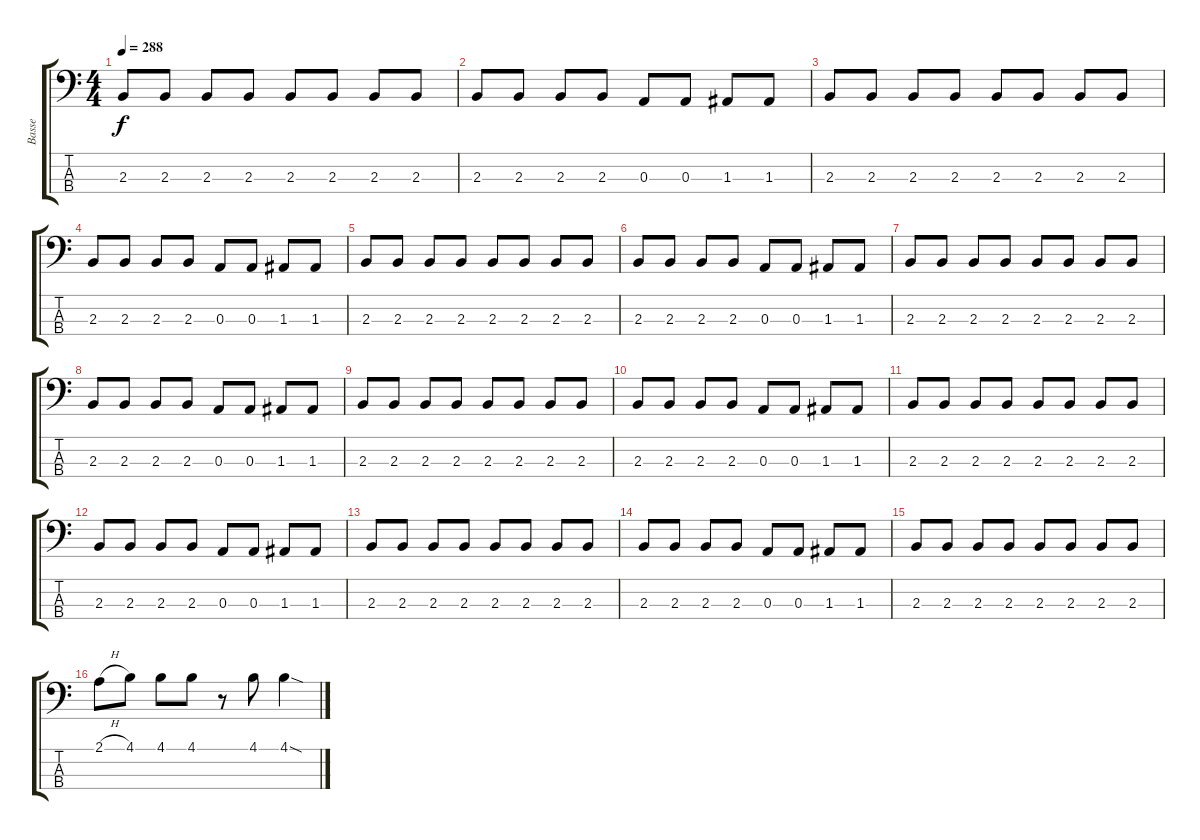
\track ("Basse" "Basse") {instrument electricbassfinger}
\staff {score tabs}
\tuning (G2 D2 A1 E1) {hide}
\ts (4 4)
\tempo 288
\clef f4
\ks c
2.3.8{dy f} 2.3.8 2.3.8 2.3.8 2.3.8 2.3.8 2.3.8 2.3.8 |
2.3.8 2.3.8 2.3.8 2.3.8 0.3.8 0.3.8 1.3.8 1.3.8 |
2.3.8 2.3.8 2.3.8 2.3.8 2.3.8 2.3.8 2.3.8 2.3.8 |
2.3.8 2.3.8 2.3.8 2.3.8 0.3.8 0.3.8 1.3.8 1.3.8 |
2.3.8 2.3.8 2.3.8 2.3.8 2.3.8 2.3.8 2.3.8 2.3.8 |
2.3.8 2.3.8 2.3.8 2.3.8 0.3.8 0.3.8 1.3.8 1.3.8 |
2.3.8 2.3.8 2.3.8 2.3.8 2.3.8 2.3.8 2.3.8 2.3.8 |
2.3.8 2.3.8 2.3.8 2.3.8 0.3.8 0.3.8 1.3.8 1.3.8 |
2.3.8 2.3.8 2.3.8 2.3.8 2.3.8 2.3.8 2.3.8 2.3.8 |
2.3.8 2.3.8 2.3.8 2.3.8 0.3.8 0.3.8 1.3.8 1.3.8 |
2.3.8 2.3.8 2.3.8 2.3.8 2.3.8 2.3.8 2.3.8 2.3.8 |
2.3.8 2.3.8 2.3.8 2.3.8 0.3.8 0.3.8 1.3.8 1.3.8 |
2.3.8 2.3.8 2.3.8 2.3.8 2.3.8 2.3.8 2.3.8 2.3.8 |
2.3.8 2.3.8 2.3.8 2.3.8 0.3.8 0.3.8 1.3.8 1.3.8 |
2.3.8 2.3.8 2.3.8 2.3.8 2.3.8 2.3.8 2.3.8 2.3.8 |
2.1{h}.8 4.1.8 4.1.8 4.1.8 r.8 4.1.8 4.1{sod}.4
